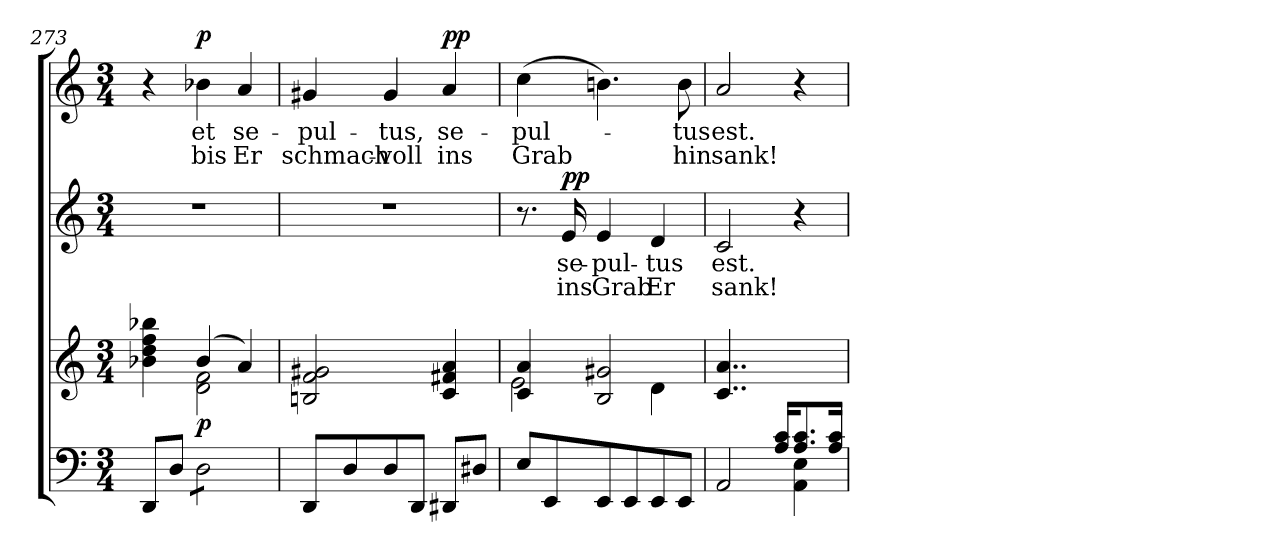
**kern	**kern	**dynam	**kern	**text	**text	**dynam	**kern	**text	**text	**dynam
*part3	*part3	*part3	*part2	*part2	*part2	*part2	*part1	*part1	*part1	*part1
*staff4	*staff3	*staff3/4	*staff2	*staff2	*staff2	*staff2	*staff1	*staff1	*staff1	*staff1
*clefF4	*clefG2	*	*clefG2	*	*	*	*clefG2	*	*	*
*k[]	*k[]	*	*k[]	*	*	*	*k[]	*	*	*
*C:	*C:	*	*C:	*	*	*	*C:	*	*	*
*M3/4	*M3/4	*	*M3/4	*	*	*	*M3/4	*	*	*
=273	=273	=273	=273	=273	=273	=273	=273	=273	=273	=273
*	*^	*	*	*	*	*	*	*	*	*
8DD/L	4b-X\ 4dd\ 4ff\ 4bb-X\	4ryy	.	2.r	.	.	.	4r	.	.	.
8D/J	.	.	.	.	.	.	.	.	.	.	.
!	!	!	!LO:DY:b	!	!	!	!	!	!LO:LY:b	!LO:LY:b	!LO:DY:a
*tremolo	*	*	*	*	*	*	*	*	*	*	*
8D\L	(4b-/	2d\ 2f\	p	.	.	.	.	4b-X\	et	bis	p
8D\	.	.	.	.	.	.	.	.	.	.	.
!	!	!	!	!	!	!	!	!	!LO:LY:b	!LO:LY:b	!
8D\	4a/)	.	.	.	.	.	.	4a/	se-	Er	.
8D\J	.	.	.	.	.	.	.	.	.	.	.
*Xtremolo	*	*	*	*	*	*	*	*	*	*	*
*	*v	*v	*	*	*	*	*	*	*	*	*
=274	=274	=274	=274	=274	=274	=274	=274	=274	=274	=274
!	!	!	!	!	!	!	!	!LO:LY:b	!LO:LY:b	!
8DD/L	2Bn/ 2f/ 2g#X/	.	2.r	.	.	.	4g#X/	-pul-	schmach-	.
8D/	.	.	.	.	.	.	.	.	.	.
!	!	!	!	!	!	!	!	!LO:LY:b	!LO:LY:b	!
8D/	.	.	.	.	.	.	4g#/	-tus,	-voll	.
8DD/J	.	.	.	.	.	.	.	.	.	.
!	!	!	!	!	!	!	!	!LO:LY:b	!LO:LY:b	!LO:DY:a
8DD#X/L	4c/ 4f#X/ 4a/	.	.	.	.	.	4a/	se-	ins	pp
8D#X/J	.	.	.	.	.	.	.	.	.	.
!!LO:PB:g=z
=275	=275	=275	=275	=275	=275	=275	=275	=275	=275	=275
*	*^	*	*	*	*	*	*	*	*	*
!	!	!	!	!	!	!	!	!	!LO:LY:b	!LO:LY:b	!
8E/L	4c/ 4a/	2e\	.	8.r	.	.	.	(>4cc\	-pul-	Grab	.
8EE/	.	.	.	.	.	.	.	.	.	.	.
!	!	!	!	!	!LO:LY:b	!LO:LY:b	!LO:DY:a	!	!	!	!
.	.	.	.	16e/	se-	ins	pp	.	.	.	.
!	!	!	!	!	!LO:LY:b	!LO:LY:b	!	!	!	!	!
8EE/	2B/ 2g#X/	.	.	4e/	-pul-	Grab	.	4.bn\)	.	.	.
8EE/	.	.	.	.	.	.	.	.	.	.	.
!	!	!	!	!	!LO:LY:b	!LO:LY:b	!	!	!	!	!
8EE/	.	4d\	.	4d/	-tus	Er	.	.	.	.	.
!	!	!	!	!	!	!	!	!	!LO:LY:b	!LO:LY:b	!
8EE/J	.	.	.	.	.	.	.	8b\	-tus	hin	.
*	*v	*v	*	*	*	*	*	*	*	*	*
=276	=276	=276	=276	=276	=276	=276	=276	=276	=276	=276
*^	*	*	*	*	*	*	*	*	*	*
!	!	!	!	!	!LO:LY:b	!LO:LY:b	!	!	!LO:LY:b	!LO:LY:b	!
4..ryy	2AA/	4..c/ 4..a/	.	2c/	est.	sank!	.	2a/	est.	sank!	.
16A/ 16c/KL	.	16ryy	.	.	.	.	.	.	.	.	.
8.A/ 8.c/	4AA\ 4E\	4ryy	.	4r	.	.	.	4r	.	.	.
16A/ 16c/Jk	.	.	.	.	.	.	.	.	.	.	.
*v	*v	*	*	*	*	*	*	*	*	*	*
=	=	=	=	=	=	=	=	=	=	=
*-	*-	*-	*-	*-	*-	*-	*-	*-	*-	*-
